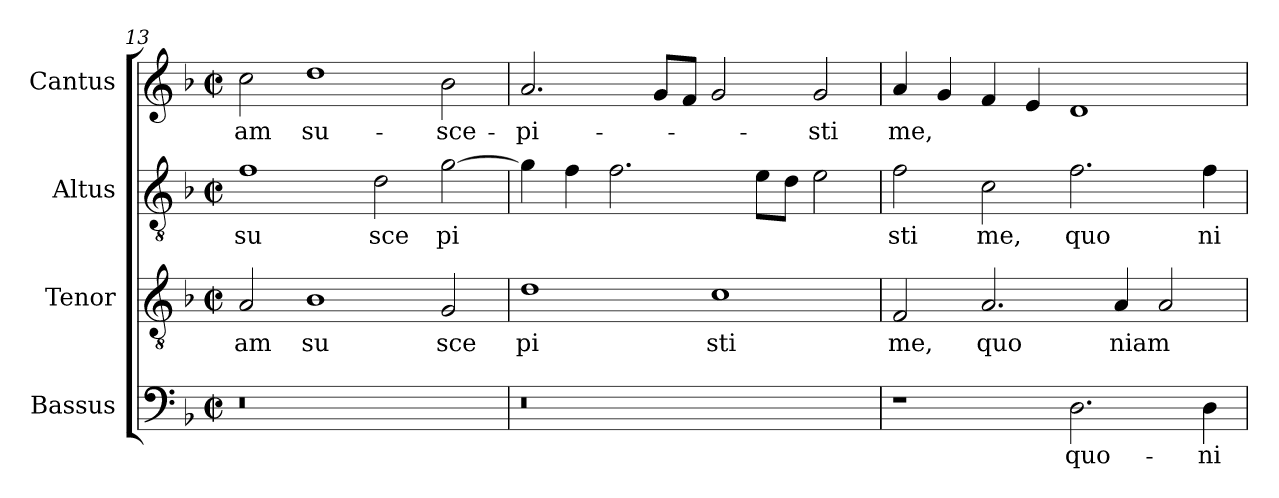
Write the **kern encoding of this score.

**kern	**text	**kern	**text	**kern	**text	**kern	**text
*part4	*part4	*part3	*part3	*part2	*part2	*part1	*part1
*staff4	*staff4	*staff3	*staff3	*staff2	*staff2	*staff1	*staff1
*I"Bassus	*	*I"Tenor	*	*I"Altus	*	*I"Cantus	*
*clefF4	*	*clefGv2	*	*clefGv2	*	*clefG2	*
*k[b-]	*	*k[b-]	*	*k[b-]	*	*k[b-]	*
*F:	*	*F:	*	*F:	*	*F:	*
*M2/2	*	*M2/2	*	*M2/2	*	*M2/2	*
*met(c|)	*	*met(c|)	*	*met(c|)	*	*met(c|)	*
=13	=13	=13	=13	=13	=13	=13	=13
!	!	!	!LO:LY:b:cj	!	!LO:LY:b:cj	!	!LO:LY:b:cj
0r	.	2A/	am	1f	su	2cc\	-am
!	!	!	!LO:LY:b:cj	!	!	!	!LO:LY:b:cj
.	.	1B-	su	.	.	1dd	su-
!	!	!	!	!	!LO:LY:b:cj	!	!
.	.	.	.	2d\	sce	.	.
!	!	!	!LO:LY:b:cj	!	!LO:LY:b:cj	!	!LO:LY:b:cj
.	.	2G/	sce	[>2g\	pi	2b-\	-sce-
=14	=14	=14	=14	=14	=14	=14	=14
!	!	!	!LO:LY:b:cj	!	!	!	!LO:LY:b:cj
0r	.	1d	pi	4g\]	.	2.a/	-pi-
.	.	.	.	4f\	.	.	.
.	.	.	.	2.f\	.	.	.
.	.	.	.	.	.	8g/L	.
.	.	.	.	.	.	8f/J	.
!	!	!	!LO:LY:b:cj	!	!	!	!
.	.	1c	sti	.	.	2g/	.
.	.	.	.	8e\L	.	.	.
.	.	.	.	8d\J	.	.	.
!	!	!	!	!	!	!	!LO:LY:b:cj
.	.	.	.	2e\	.	2g/	-sti
=15	=15	=15	=15	=15	=15	=15	=15
!	!	!	!LO:LY:b:cj	!	!LO:LY:b:cj	!	!LO:LY:b
1r	.	2F/	me,	2f\	sti	4a/	me,
.	.	.	.	.	.	4g/	.
!	!	!	!LO:LY:b:cj	!	!LO:LY:b:cj	!	!
.	.	2.A/	quo	2c\	me,	4f/	.
.	.	.	.	.	.	4e/	.
!	!LO:LY:b:cj	!	!	!	!LO:LY:b:cj	!	!
2.D\	quo-	.	.	2.f\	quo	1d	.
!	!	!	!LO:LY:b	!	!	!	!
.	.	4A/	niam	.	.	.	.
.	.	2A/	.	.	.	.	.
!	!LO:LY:b:cj	!	!	!	!LO:LY:b:cj	!	!
4D\	-ni-	.	.	4f\	ni	.	.
=	=	=	=	=	=	=	=
*-	*-	*-	*-	*-	*-	*-	*-
